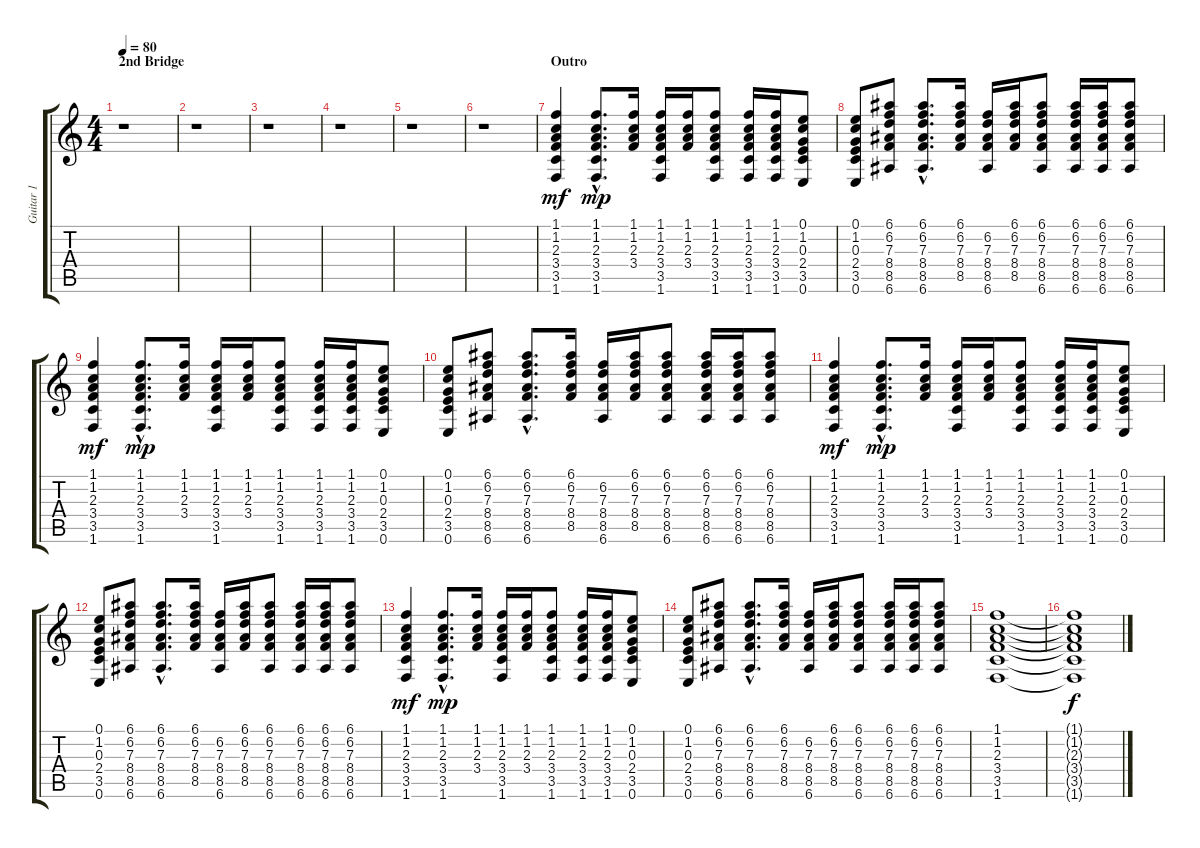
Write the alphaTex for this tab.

\track ("Guitar 1" "Guitar 1") {instrument acousticguitarsteel}
\staff {score tabs}
\tuning (E4 B3 G3 D3 A2 E2) {hide}
\ts (4 4)
\section ("" "2nd Bridge")
\tempo 80
\clef g2
\ks c
r.1{dy mp} |
r.1 |
r.1 |
r.1 |
r.1 |
r.1 |
\section ("" "Outro")
(1.1 1.2 2.3 3.4 3.5 1.6).4{dy mf} (1.1{hac} 1.2{hac} 2.3{hac} 3.4{hac} 3.5 1.6).8{d dy mp} (1.1 1.2 2.3 3.4).16 (1.1 1.2 2.3 3.4 3.5 1.6).16 (1.1 1.2 2.3 3.4).16 (1.1 1.2 2.3 3.4 3.5 1.6).8 (1.1 1.2 2.3 3.4 3.5 1.6).16 (1.1 1.2 2.3 3.4 3.5 1.6).16 (0.1 1.2 0.3 2.4 3.5 0.6).8 |
(0.1 1.2 0.3 2.4 3.5 0.6).8 (6.1 6.2 7.3 8.4 8.5 6.6).8 (6.1{hac} 6.2{hac} 7.3{hac} 8.4{hac} 8.5{hac} 6.6).8{d} (6.1 6.2 7.3 8.4 8.5).16 (6.2 7.3 8.4 8.5 6.6).16 (6.1 6.2 7.3 8.4 8.5).16 (6.1 6.2 7.3 8.4 8.5 6.6).8 (6.1 6.2 7.3 8.4 8.5 6.6).16 (6.1 6.2 7.3 8.4 8.5 6.6).16 (6.1 6.2 7.3 8.4 8.5 6.6).8 |
(1.1 1.2 2.3 3.4 3.5 1.6).4{dy mf} (1.1{hac} 1.2{hac} 2.3{hac} 3.4{hac} 3.5 1.6).8{d dy mp} (1.1 1.2 2.3 3.4).16 (1.1 1.2 2.3 3.4 3.5 1.6).16 (1.1 1.2 2.3 3.4).16 (1.1 1.2 2.3 3.4 3.5 1.6).8 (1.1 1.2 2.3 3.4 3.5 1.6).16 (1.1 1.2 2.3 3.4 3.5 1.6).16 (0.1 1.2 0.3 2.4 3.5 0.6).8 |
(0.1 1.2 0.3 2.4 3.5 0.6).8 (6.1 6.2 7.3 8.4 8.5 6.6).8 (6.1{hac} 6.2{hac} 7.3{hac} 8.4{hac} 8.5{hac} 6.6).8{d} (6.1 6.2 7.3 8.4 8.5).16 (6.2 7.3 8.4 8.5 6.6).16 (6.1 6.2 7.3 8.4 8.5).16 (6.1 6.2 7.3 8.4 8.5 6.6).8 (6.1 6.2 7.3 8.4 8.5 6.6).16 (6.1 6.2 7.3 8.4 8.5 6.6).16 (6.1 6.2 7.3 8.4 8.5 6.6).8 |
(1.1 1.2 2.3 3.4 3.5 1.6).4{dy mf} (1.1{hac} 1.2{hac} 2.3{hac} 3.4{hac} 3.5 1.6).8{d dy mp} (1.1 1.2 2.3 3.4).16 (1.1 1.2 2.3 3.4 3.5 1.6).16 (1.1 1.2 2.3 3.4).16 (1.1 1.2 2.3 3.4 3.5 1.6).8 (1.1 1.2 2.3 3.4 3.5 1.6).16 (1.1 1.2 2.3 3.4 3.5 1.6).16 (0.1 1.2 0.3 2.4 3.5 0.6).8 |
(0.1 1.2 0.3 2.4 3.5 0.6).8 (6.1 6.2 7.3 8.4 8.5 6.6).8 (6.1{hac} 6.2{hac} 7.3{hac} 8.4{hac} 8.5{hac} 6.6).8{d} (6.1 6.2 7.3 8.4 8.5).16 (6.2 7.3 8.4 8.5 6.6).16 (6.1 6.2 7.3 8.4 8.5).16 (6.1 6.2 7.3 8.4 8.5 6.6).8 (6.1 6.2 7.3 8.4 8.5 6.6).16 (6.1 6.2 7.3 8.4 8.5 6.6).16 (6.1 6.2 7.3 8.4 8.5 6.6).8 |
(1.1 1.2 2.3 3.4 3.5 1.6).4{dy mf} (1.1{hac} 1.2{hac} 2.3{hac} 3.4{hac} 3.5 1.6).8{d dy mp} (1.1 1.2 2.3 3.4).16 (1.1 1.2 2.3 3.4 3.5 1.6).16 (1.1 1.2 2.3 3.4).16 (1.1 1.2 2.3 3.4 3.5 1.6).8 (1.1 1.2 2.3 3.4 3.5 1.6).16 (1.1 1.2 2.3 3.4 3.5 1.6).16 (0.1 1.2 0.3 2.4 3.5 0.6).8 |
(0.1 1.2 0.3 2.4 3.5 0.6).8 (6.1 6.2 7.3 8.4 8.5 6.6).8 (6.1{hac} 6.2{hac} 7.3{hac} 8.4{hac} 8.5{hac} 6.6).8{d} (6.1 6.2 7.3 8.4 8.5).16 (6.2 7.3 8.4 8.5 6.6).16 (6.1 6.2 7.3 8.4 8.5).16 (6.1 6.2 7.3 8.4 8.5 6.6).8 (6.1 6.2 7.3 8.4 8.5 6.6).16 (6.1 6.2 7.3 8.4 8.5 6.6).16 (6.1 6.2 7.3 8.4 8.5 6.6).8 |
(1.1 1.2 2.3 3.4 3.5 1.6).1 |
(1.1{t} 1.2{t} 2.3{t} 3.4{t} 3.5{t} 1.6{t}).1{dy f}
